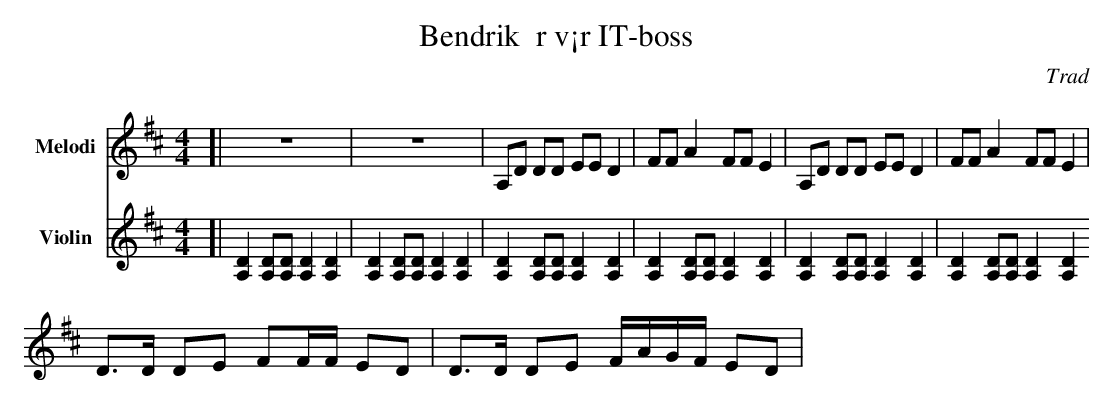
X:1
T:Bendrik  r v¡r IT-boss
O:Trad
M:4/4
L:1/8
K:D
V:V1 name=Melodi
V:V2 name=Violin
%%score V1 V2
[V:V1][|z8 | z8 | A,D DD EE D2 | FF A2 FF E2 | A,D DD EE D2 | FF A2 FF E2 |
[V:V2][|[A,D]2 [A,D][A,D] [A,D]2 [A,D]2 |[A,D]2 [A,D][A,D] [A,D]2 [A,D]2 | [A,D]2 [A,D][A,D] [A,D]2 [A,D]2 | [A,D]2 [A,D][A,D] [A,D]2 [A,D]2 | [A,D]2 [A,D][A,D] [A,D]2 [A,D]2 | [A,D]2 [A,D][A,D] [A,D]2 [A,D]2
[V:V1]D>D DE FF/F/ ED | D>D DE F/A/G/F/ ED  |
